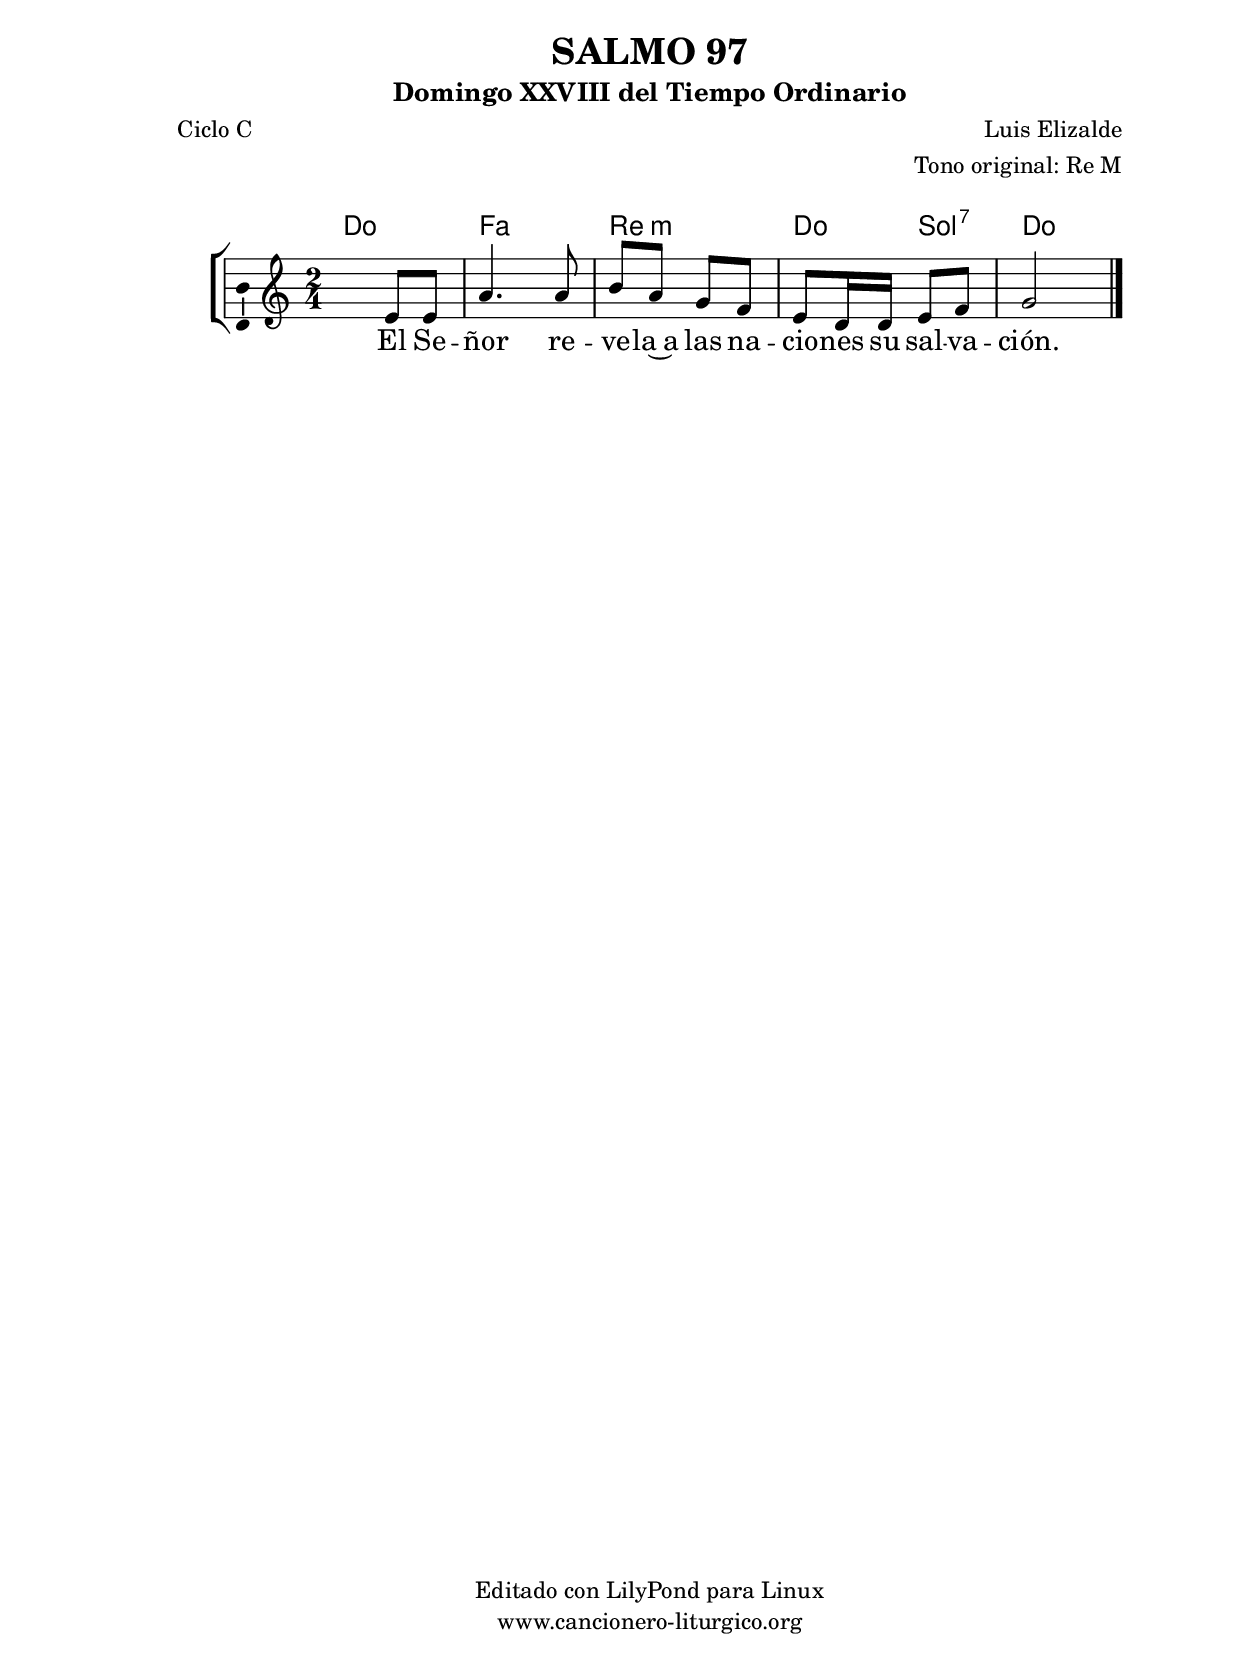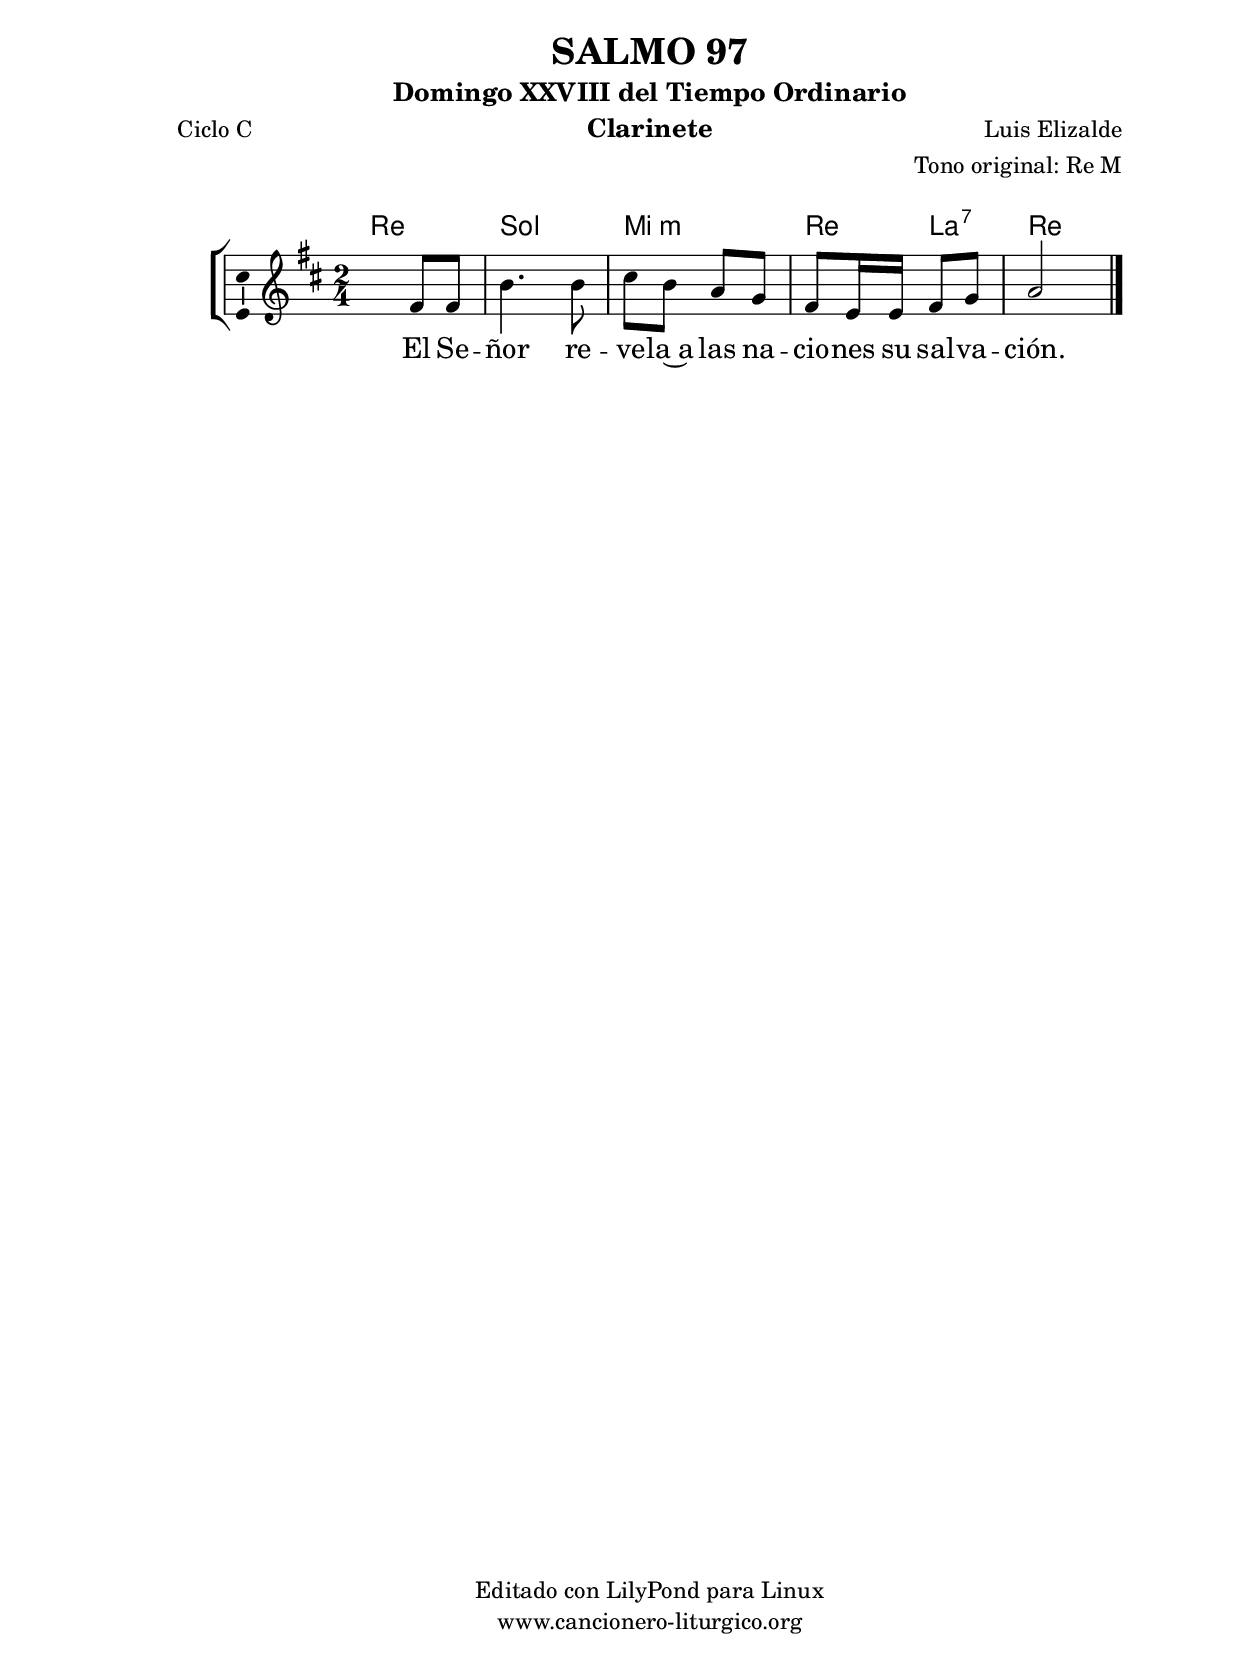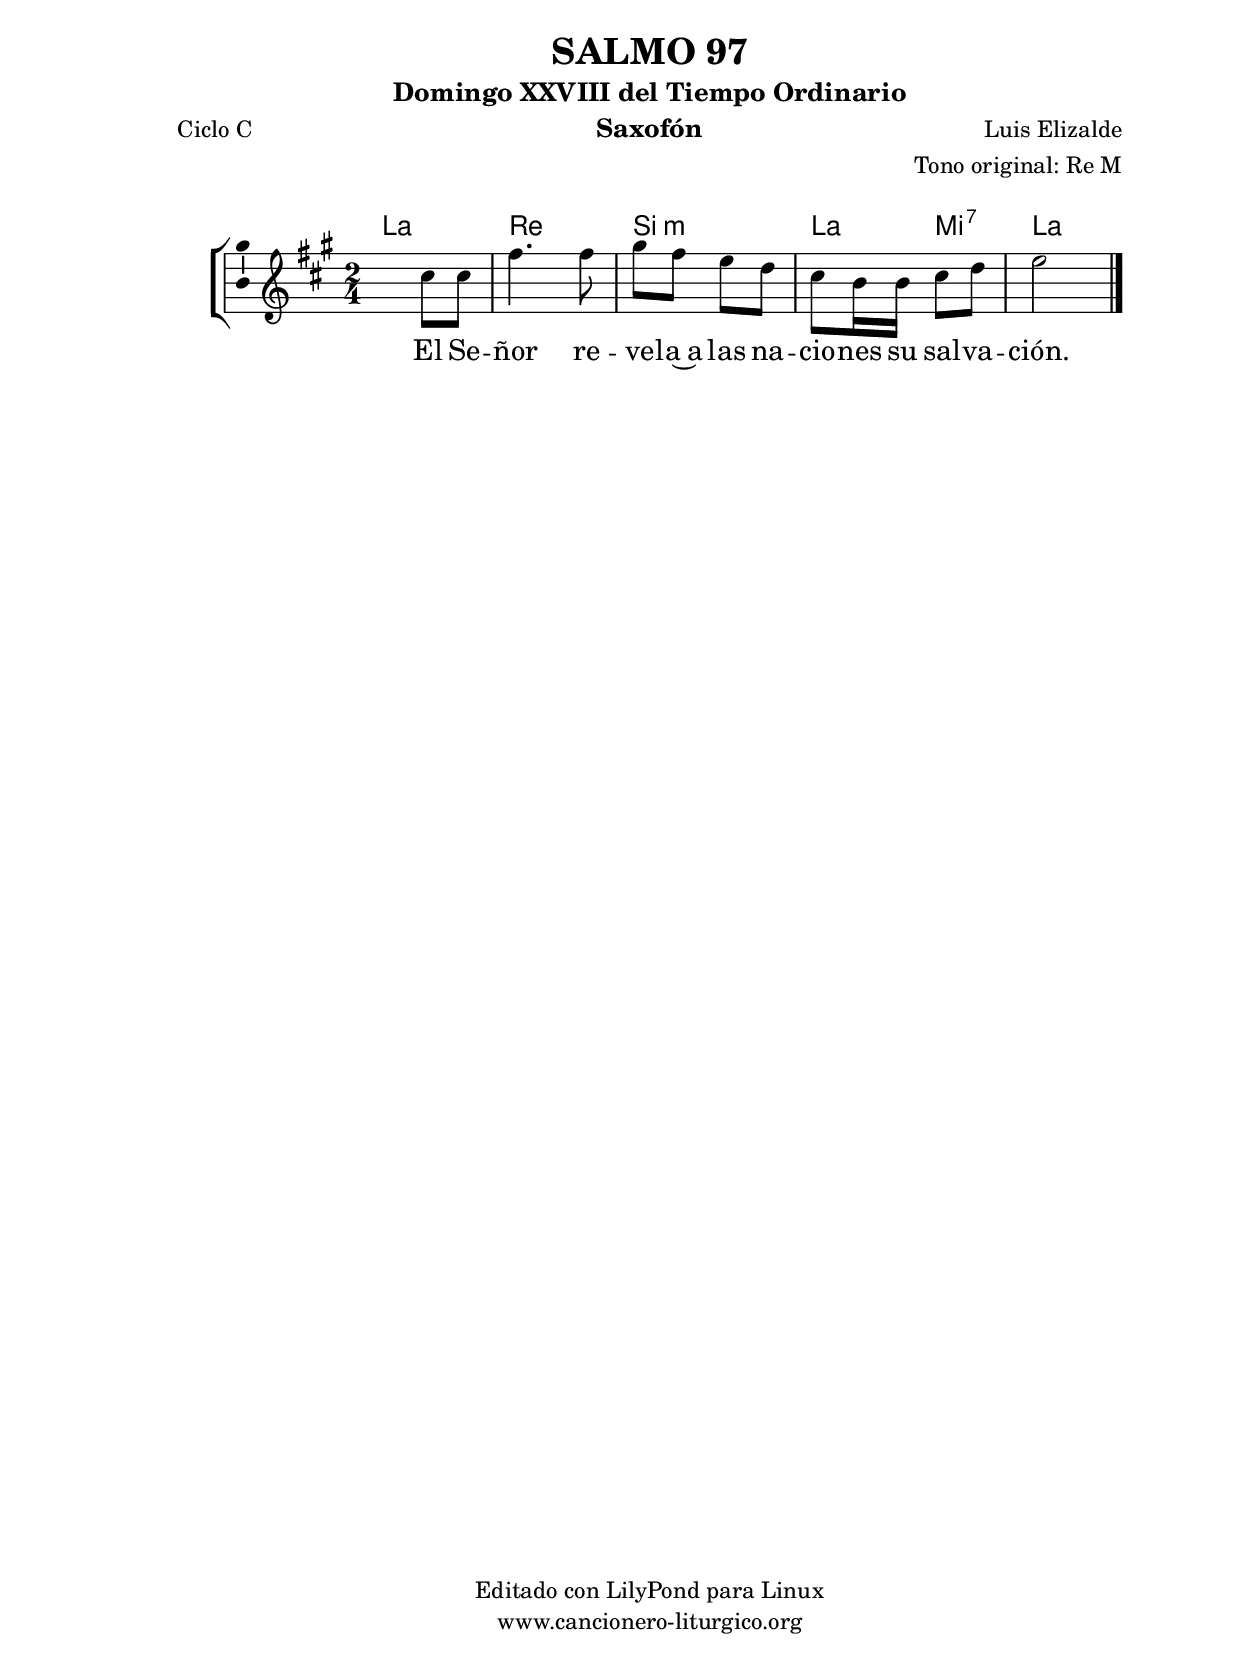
%
%para convertir .midi en .wav:
%timidity filename.midi -Ow -o finename.wav
%
%
%Para convertir de .wav a .mp3:
%lame -h -m j filename.wav
%
%
%para escuchar el midi:
%timidity nombrefichero.midi
%


%versión de lilypond para la que se ha escrito esta partitura:
\version "2.16.0"

	%Tamaño papel
	#(set-default-paper-size "a4")
	%Tamaño partitura
	#(set-global-staff-size 20)
	%No responde al pulsar sobre una nota
	#(ly:set-option 'point-and-click #f)

%parámetros del encabezamiento:
\header {
	title = "SALMO 97"
	subtitle = "Domingo XXVIII del Tiempo Ordinario"
	composer = "Luis Elizalde"
	poet = "Ciclo C"
	meter = ""
	arranger = "Tono original: Re M"
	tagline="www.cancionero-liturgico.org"
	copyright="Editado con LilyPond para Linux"
	tiempo = "Ordinario"
	usos = "Salmo"
	letra = "El Señor revela a las naciones su salvación."
	}

%parámetros asociados al papel:
\paper  {
	oddHeaderMarkup = \markup {\fill-line { \on-the-fly #not-first-page \fromproperty #'header:title \on-the-fly #not-first-page \fromproperty #'header:composer }}
	evenHeaderMarkup = \markup {\fill-line { \fromproperty #'header:composer \fromproperty #'header:title }}
	#(set-paper-size "a4")
	print-page-number = ##f
	first-page-number = 1
	print-first-page-number = ##f
%	head-separation = 3.0 \cm
	top-margin = 2.0 \cm
	bottom-margin = 0.5\cm
%%%	bottom-margin = -1.0\cm
	left-margin = 3.0 \cm
	line-width = 16.0 \cm 
	indent = 8\mm
	interscoreline = 2.\mm
	between-system-space = 15\mm
%	para que las partituras no llenen la hoja:
	ragged-bottom = ##t
%	idem para la última hoja:
	ragged-last-bottom = ##f
%	para que las partituras llenen el ancho del papel:
	ragged-last = ##f
	after-title-space = 2.5 \cm
%page-count=1
%system-count=8

	%Flexible Vertical Spacing
%	markup-markup-spacing =
%	#'((basic-distance . 15) (minimum-distance . 15) (padding . 3))
	markup-system-spacing =
	#'((basic-distance . 15) (minimum-distance . 15) (padding . 3))
	system-system-spacing =
	#'((basic-distance . 15) (minimum-distance . 15) (padding . 3))
	score-system-spacing =
	#'((basic-distance . 15) (minimum-distance . 15) (padding . 5))
%	top-system-spacing = % header
%	#'((basic-distance . 8) (minimum-distance . 0) (padding . 3))
%	top-markup-spacing =
%	#'((basic-distance . 20) (minimum-distance . 20) (padding . 3))
	last-bottom-spacing = % footer
	#'((basic-distance . 5) (minimum-distance . 5) (padding . 3))
%	score-markup-spacing =
%	#'((basic-distance . 16) (minimum-distance . 13) (padding . 3))

	}


%parámetros que afectan a toda la partitura:
global =  {
	%clave de sol (G):
	\clef G
	%armadura:
	\transpose d c
	\key d \major
	\tempo 4=80
	\set Score.tempoHideNote = ##t
	}


acordes = {
	\italianChords
	\chordmode {
	\transpose d c
{

d2
g2 e:m d4 a:7 d2

	}
	}
}

melodia = 
	\transpose d c
{
	\relative c'{

\time 2/4

s4 fis8 fis
b4. b8
cis8 b a g
fis8 e16 e fis8 g
a2

	\bar "|."
	}
	}


texto = \lyricmode {
El Se -- ñor re -- ve -- la~a las na -- cio -- nes
su sal -- va -- ción.
	}


acordesStaff = \context ChordNames = acordesStaff <<
	\set chordChanges = ##t
	\acordes
	>>


vozStaff = \context Voice = vozStaff
\with {\consists "Ambitus_engraver"}
<<
%	\set Staff.instrumentName = ""
%	\set Staff.shortInstrumentName = ""
%	\set Staff.midiInstrument = #"clarinet"
%	\set Staff.midiInstrument = #"cello"
%	\set Staff.midiInstrument = #"flute"
	\set Staff.midiInstrument = #"electric guitar (jazz)"
%	\set Staff.midiInstrument = #"english horn"
%	\set Staff.midiInstrument = #"violin"
%	\set Staff.midiInstrument = #"glockenspiel"
	\set Staff.midiMinimumVolume = #0.7
	\set Staff.midiMaximumVolume = #0.9
	\global
	\melodia
	>>


textoStaff = \context Lyrics = textoStaff <<
	\lyricsto vozStaff \texto
	>>

\book {
	\score {
		\context ChoirStaff {
			\override StaffGroup.SystemStartBracket #'collapse-height = #1
			\override Score.SystemStartBar #'collapse-height = #1
			<<
			\acordesStaff
			\vozStaff
			\textoStaff
			>>
			}
		\layout {
	    		\context {
				\Lyrics
				\override LyricText #'font-size = #2
				}
	   		 \context {
				\Score
				%fontSize = #3
				\override StaffSymbol #'staff-space = #(magstep +3)
				%\override Beam #'thickness = #0.55
				%\override SpacingSpanner #'spacing-increment = #1.0
				%\override Slur #'height-limit = #1.5
				}
			}
		}
	\score {
		\unfoldRepeats
		\context ChoirStaff {
			<<
			\acordesStaff
			\vozStaff
			>>
			}
		\midi {
	  		\context {
	  			\Score
				tempoWholesPerMinute = #(ly:make-moment 70 4)
				}
			}
		}
	}

%Partitura para clarinete
#(define output-suffix "C")
\book {
	\header{
		instrument = "Clarinete"
		}
	\score {
		\context ChoirStaff {
			\override StaffGroup.SystemStartBracket #'collapse-height = #1
			\override Score.SystemStartBar #'collapse-height = #1
\transpose c d
			<<
			\acordesStaff
			\vozStaff
			\textoStaff
			>>
			}
		\layout {
	    		\context {
				\Lyrics
				\override LyricText #'font-size = #2
				}
	   		 \context {
				\Score
				%fontSize = #3
				\override StaffSymbol #'staff-space = #(magstep +3)
				%\override Beam #'thickness = #0.55
				%\override SpacingSpanner #'spacing-increment = #1.0
				%\override Slur #'height-limit = #1.5
				}
			}
		}
	}

%Partitura para saxofón
#(define output-suffix "S")
\book {
	\header{
		instrument = "Saxofón"
		}
	\score {
		\context ChoirStaff {
			\override StaffGroup.SystemStartBracket #'collapse-height = #1
			\override Score.SystemStartBar #'collapse-height = #1
\transpose c a
			<<
			\acordesStaff
			\vozStaff
			\textoStaff
			>>
			}
		\layout {
	    		\context {
				\Lyrics
				\override LyricText #'font-size = #2
				}
	   		 \context {
				\Score
				%fontSize = #3
				\override StaffSymbol #'staff-space = #(magstep +3)
				%\override Beam #'thickness = #0.55
				%\override SpacingSpanner #'spacing-increment = #1.0
				%\override Slur #'height-limit = #1.5
				}
			}
		}
	}

